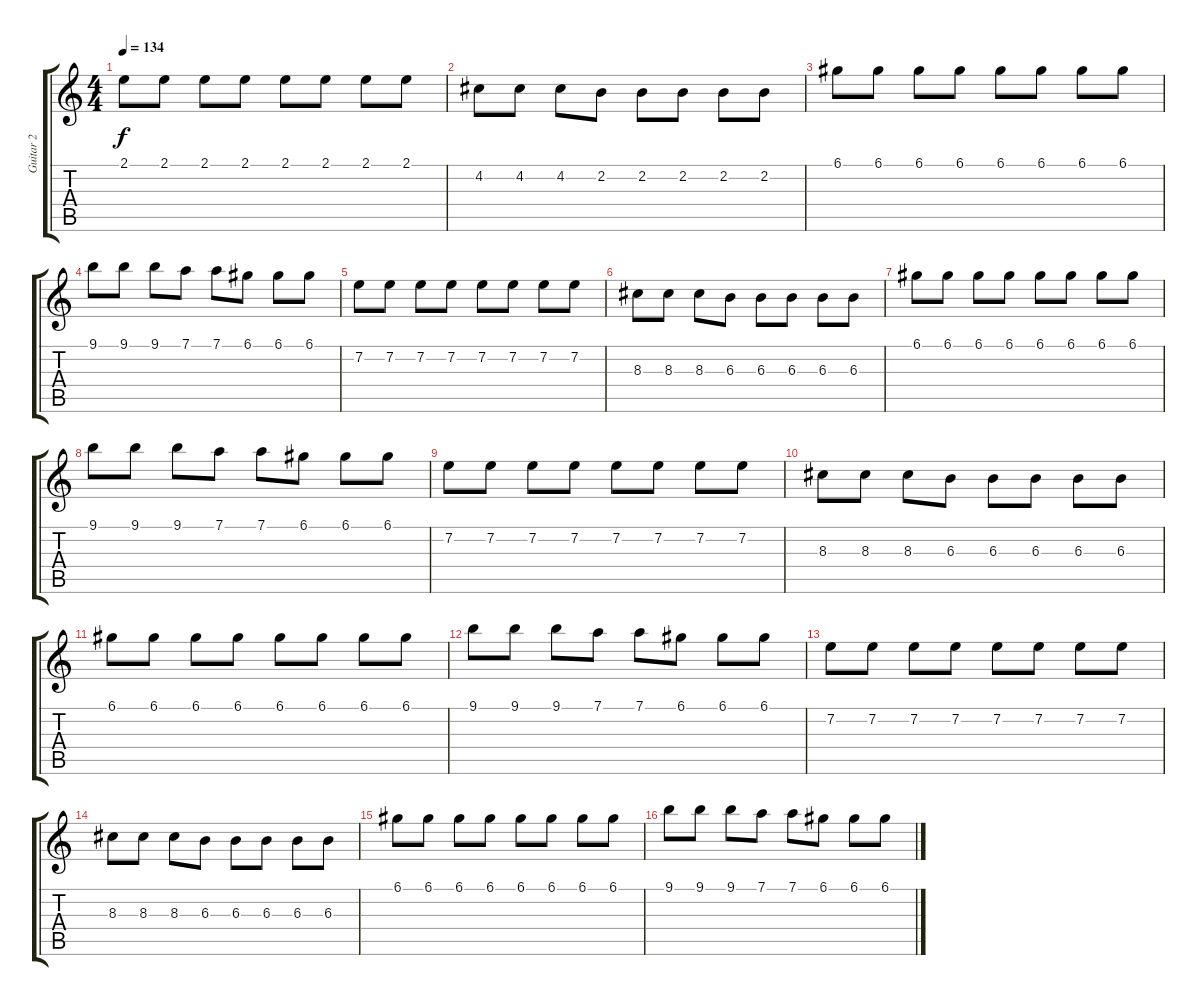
\track ("Guitar 2" "Guitar 2") {instrument distortionguitar}
\staff {score tabs}
\tuning (D4 A3 F3 C3 G2 D2) {hide}
\ts (4 4)
\tempo 134
\clef g2
\ks c
2.1.8{dy f volume 13} 2.1.8 2.1.8 2.1.8 2.1.8 2.1.8 2.1.8 2.1.8 |
4.2.8 4.2.8 4.2.8 2.2.8 2.2.8 2.2.8 2.2.8 2.2.8 |
6.1.8 6.1.8 6.1.8 6.1.8 6.1.8 6.1.8 6.1.8 6.1.8 |
9.1.8 9.1.8 9.1.8 7.1.8 7.1.8 6.1.8 6.1.8 6.1.8 |
7.2.8 7.2.8 7.2.8 7.2.8 7.2.8 7.2.8 7.2.8 7.2.8 |
8.3.8 8.3.8 8.3.8 6.3.8 6.3.8 6.3.8 6.3.8 6.3.8 |
6.1.8 6.1.8 6.1.8 6.1.8 6.1.8 6.1.8 6.1.8 6.1.8 |
9.1.8 9.1.8 9.1.8 7.1.8 7.1.8 6.1.8 6.1.8 6.1.8 |
7.2.8{volume 13} 7.2.8 7.2.8 7.2.8 7.2.8 7.2.8 7.2.8 7.2.8 |
8.3.8 8.3.8 8.3.8 6.3.8 6.3.8 6.3.8 6.3.8 6.3.8 |
6.1.8 6.1.8 6.1.8 6.1.8 6.1.8 6.1.8 6.1.8 6.1.8 |
9.1.8 9.1.8 9.1.8 7.1.8 7.1.8 6.1.8 6.1.8 6.1.8 |
7.2.8 7.2.8 7.2.8 7.2.8 7.2.8 7.2.8 7.2.8 7.2.8 |
8.3.8 8.3.8 8.3.8 6.3.8 6.3.8 6.3.8 6.3.8 6.3.8 |
6.1.8 6.1.8 6.1.8 6.1.8 6.1.8 6.1.8 6.1.8 6.1.8 |
9.1.8 9.1.8 9.1.8 7.1.8 7.1.8 6.1.8 6.1.8 6.1.8
